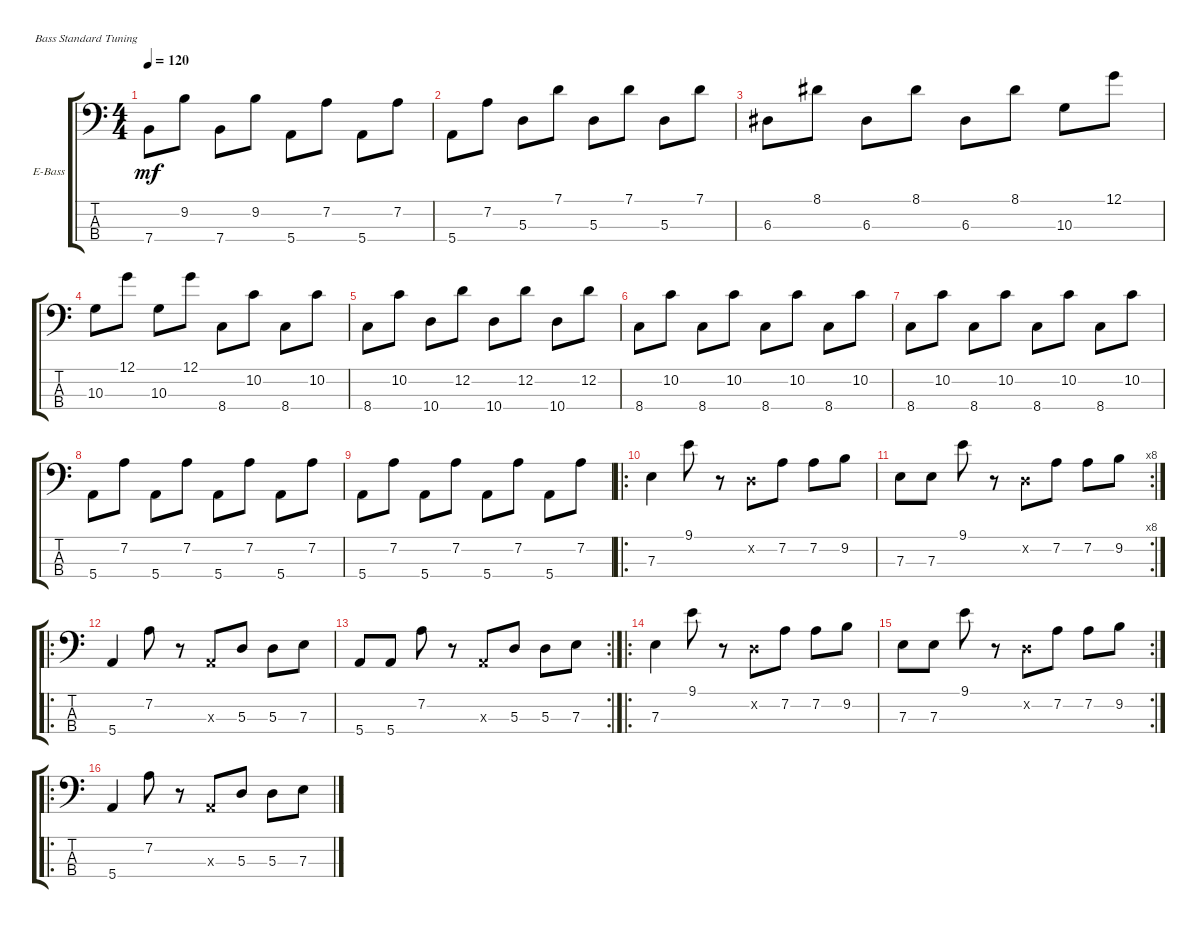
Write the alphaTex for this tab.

\defaultSystemsLayout 4
\bracketExtendMode groupsimilarinstruments
\firstSystemTrackNameOrientation horizontal
\otherSystemsTrackNameOrientation horizontal
\track ("Electric Bass" "E-Bass") {instrument electricbassfinger}
\staff {score tabs}
\tuning (G2 D2 A1 E1)
\ts (4 4)
\tempo 120
\clef f4
\scale
0.32169
\ks c
7.4.8{dy mf} 9.2.8 7.4.8 9.2.8 5.4.8 7.2.8 5.4.8 7.2.8 |
\scale
0.315958 5.4.8 7.2.8 5.3.8 7.1.8 5.3.8 7.1.8 5.3.8 7.1.8 |
\scale
0.36346 6.3.8 8.1.8 6.3.8 8.1.8 6.3.8 8.1.8 10.3.8 12.1.8 |
\scale
0.328989 10.3.8 12.1.8 10.3.8 12.1.8 8.4.8 10.2.8 8.4.8 10.2.8 |
\scale
0.307409 8.4.8 10.2.8 10.4.8 12.2.8 10.4.8 12.2.8 10.4.8 12.2.8 |
\scale
0.361742 8.4.8 10.2.8 8.4.8 10.2.8 8.4.8 10.2.8 8.4.8 10.2.8 |
\scale
0.324471 8.4.8 10.2.8 8.4.8 10.2.8 8.4.8 10.2.8 8.4.8 10.2.8 |
\scale
0.31392 5.4.8 7.2.8 5.4.8 7.2.8 5.4.8 7.2.8 5.4.8 7.2.8 |
\scale
0.3494 5.4.8 7.2.8 5.4.8 7.2.8 5.4.8 7.2.8 5.4.8 7.2.8 |
\ro
\scale
0.340775 7.3.4 9.1.8 r.8 0.2{x}.8 7.2.8 7.2.8 9.2.8 |
\rc 8
\scale
0.309939 7.3.8 7.3.8 9.1.8 r.8 0.2{x}.8 7.2.8 7.2.8 9.2.8 |
\ro
5.4.4 7.2.8 r.8 0.3{x}.8 5.3.8 5.3.8 7.3.8 |
\rc 2
5.4.8 5.4.8 7.2.8 r.8 0.3{x}.8 5.3.8 5.3.8 7.3.8 |
\ro
7.3.4 9.1.8 r.8 0.2{x}.8 7.2.8 7.2.8 9.2.8 |
\rc 2
7.3.8 7.3.8 9.1.8 r.8 0.2{x}.8 7.2.8 7.2.8 9.2.8 |
\ro
5.4.4 7.2.8 r.8 0.3{x}.8 5.3.8 5.3.8 7.3.8
